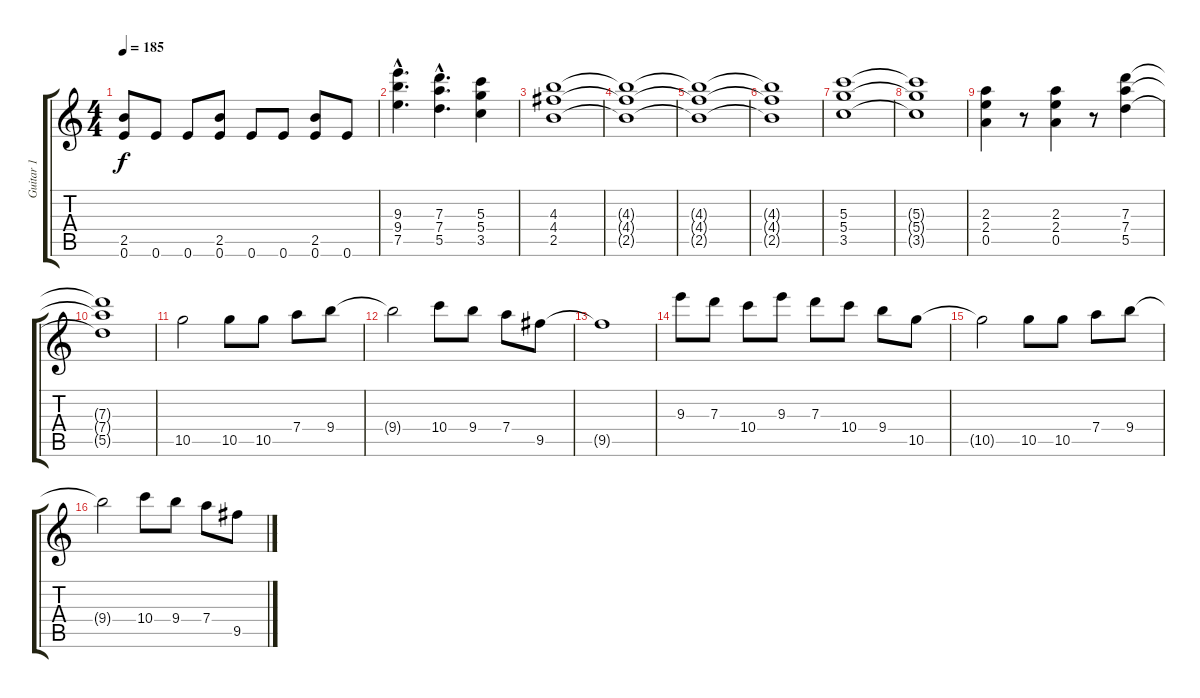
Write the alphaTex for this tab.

\track ("Guitar 1" "Guitar 1") {instrument distortionguitar}
\staff {score tabs}
\tuning (E5 B4 G4 D4 A3 E3) {hide}
\ts (4 4)
\tempo 185
\clef g2
\ks c
(2.5 0.6).8{dy f} 0.6.8 0.6.8 (2.5 0.6).8 0.6.8 0.6.8 (2.5 0.6).8 0.6.8 |
(9.3{hac} 9.4{hac} 7.5{hac}).4{d} (7.3{hac} 7.4{hac} 5.5{hac}).4{d} (5.3 5.4 3.5).4 |
(4.3 4.4 2.5).1 |
(4.3{t} 4.4{t} 2.5{t}).1 |
(4.3{t} 4.4{t} 2.5{t}).1 |
(4.3{t} 4.4{t} 2.5{t}).1 |
(5.3 5.4 3.5).1 |
(5.3{t} 5.4{t} 3.5{t}).1 |
(2.3 2.4 0.5).4 r.8 (2.3 2.4 0.5).4 r.8 (7.3 7.4 5.5).4 |
(7.3{t} 7.4{t} 5.5{t}).1 |
10.5.2 10.5.8 10.5.8 7.4.8 9.4.8 |
9.4{t}.2 10.4.8 9.4.8 7.4.8 9.5.8 |
9.5{t}.1 |
9.3.8 7.3.8 10.4.8 9.3.8 7.3.8 10.4.8 9.4.8 10.5.8 |
10.5{t}.2 10.5.8 10.5.8 7.4.8 9.4.8 |
9.4{t}.2 10.4.8 9.4.8 7.4.8 9.5.8
